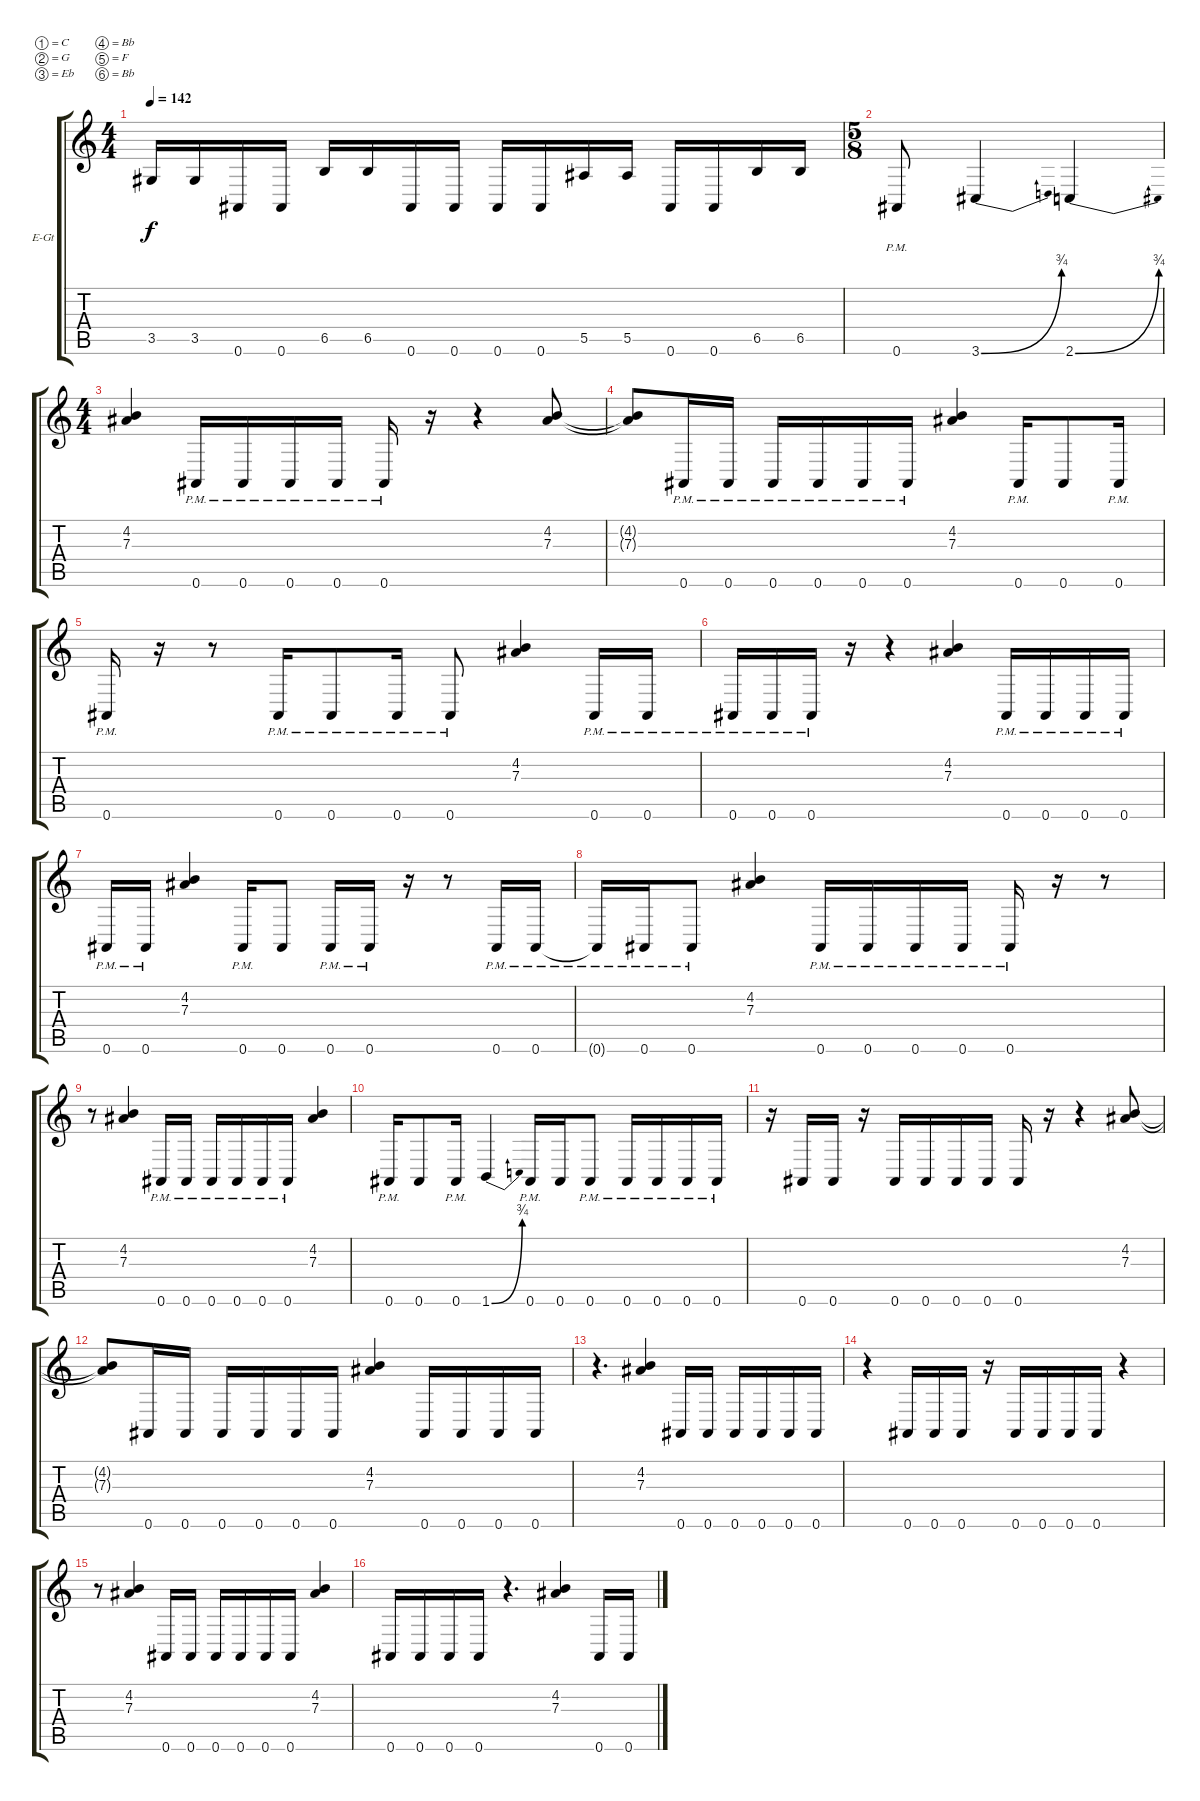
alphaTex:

\bracketExtendMode groupsimilarinstruments
\firstSystemTrackNameOrientation horizontal
\otherSystemsTrackNameOrientation horizontal
\track ("Track 1" "E-Gt") {instrument distortionguitar}
\staff {score tabs}
\tuning (C4 G3 Eb3 Bb2 F2 Bb1)
\ts (4 4)
\tempo 142
\clef g2
\ks c
3.5.16{dy f} 3.5.16 0.6.16 0.6.16 6.5.16 6.5.16 0.6.16 0.6.16 0.6.16 0.6.16 5.5.16 5.5.16 0.6.16 0.6.16 6.5.16 6.5.16 |
\ts (5 8)
\beaming (8 3 2)
0.6{pm}.8 3.6{be (bend 0 0 60 3)}.4 2.6{be (bend 0 0 60 3)}.4 |
\ts (4 4)
\beaming (8 2 2 2 2)
(4.2 7.3).4 0.6{pm}.16 0.6{pm}.16 0.6{pm}.16 0.6{pm}.16 0.6{pm}.16 r.16 r.4 (4.2 7.3).8 |
(4.2{t} 7.3{t}).8 0.6{pm}.16 0.6{pm}.16 0.6{pm}.16 0.6{pm}.16 0.6{pm}.16 0.6{pm}.16 (4.2 7.3).4 0.6{pm}.16 0.6.8 0.6{pm}.16 |
0.6{pm}.16 r.16 r.8 0.6{pm}.16 0.6{pm}.8 0.6{pm}.16 0.6{pm}.8 (4.2 7.3).4 0.6{pm}.16 0.6{pm}.16 |
0.6{pm}.16 0.6{pm}.16 0.6{pm}.16 r.16 r.4 (4.2 7.3).4 0.6{pm}.16 0.6{pm}.16 0.6{pm}.16 0.6{pm}.16 |
0.6{pm}.16 0.6{pm}.16 (4.2 7.3).4 0.6{pm}.16 0.6.8 0.6{pm}.16 0.6{pm}.16 r.16 r.8 0.6{pm}.16 0.6{pm}.16 |
0.6{pm t}.16 0.6{pm}.16 0.6{pm}.8 (4.2 7.3).4 0.6{pm}.16 0.6{pm}.16 0.6{pm}.16 0.6{pm}.16 0.6{pm}.16 r.16 r.8 |
r.8 (4.2 7.3).4 0.6{pm}.16 0.6{pm}.16 0.6{pm}.16 0.6{pm}.16 0.6{pm}.16 0.6{pm}.16 (4.2 7.3).4 |
0.6{pm}.16 0.6.8 0.6{pm}.16 1.6{be (bend 0 0 60 3)}.4 0.6{pm}.16 0.6.16 0.6{pm}.8 0.6{pm}.16 0.6{pm}.16 0.6{pm}.16 0.6{pm}.16 |
r.16 0.6.16 0.6.16 r.16 0.6.16 0.6.16 0.6.16 0.6.16 0.6.16 r.16 r.4 (4.2 7.3).8 |
(4.2{t} 7.3{t}).8 0.6.16 0.6.16 0.6.16 0.6.16 0.6.16 0.6.16 (4.2 7.3).4 0.6.16 0.6.16 0.6.16 0.6.16 |
r.4{d} (4.2 7.3).4 0.6.16 0.6.16 0.6.16 0.6.16 0.6.16 0.6.16 |
r.4 0.6.16 0.6.16 0.6.16 r.16 0.6.16 0.6.16 0.6.16 0.6.16 r.4 |
r.8 (4.2 7.3).4 0.6.16 0.6.16 0.6.16 0.6.16 0.6.16 0.6.16 (4.2 7.3).4 |
0.6.16 0.6.16 0.6.16 0.6.16 r.4{d} (4.2 7.3).4 0.6.16 0.6.16
